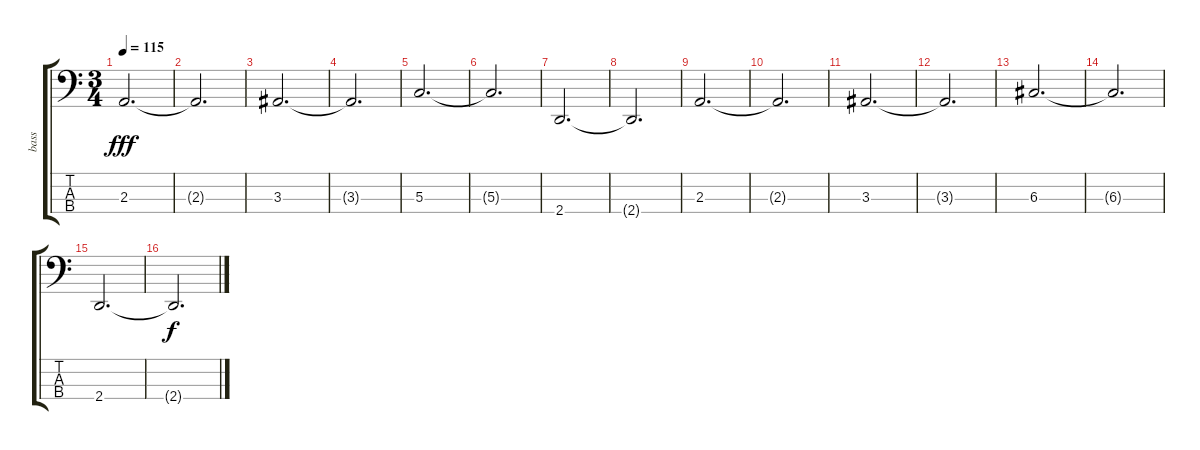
\track ("bass" "bass") {instrument electricbassfinger}
\staff {score tabs}
\tuning (F2 C2 G1 C1) {hide}
\ts (3 4)
\tempo 115
\clef f4
\ks c
2.3.2{d dy fff} |
2.3{t}.2{d} |
3.3.2{d} |
3.3{t}.2{d} |
5.3.2{d} |
5.3{t}.2{d} |
2.4.2{d} |
2.4{t}.2{d} |
2.3.2{d} |
2.3{t}.2{d} |
3.3.2{d} |
3.3{t}.2{d} |
6.3.2{d} |
6.3{t}.2{d} |
2.4.2{d} |
2.4{t}.2{d dy f}
